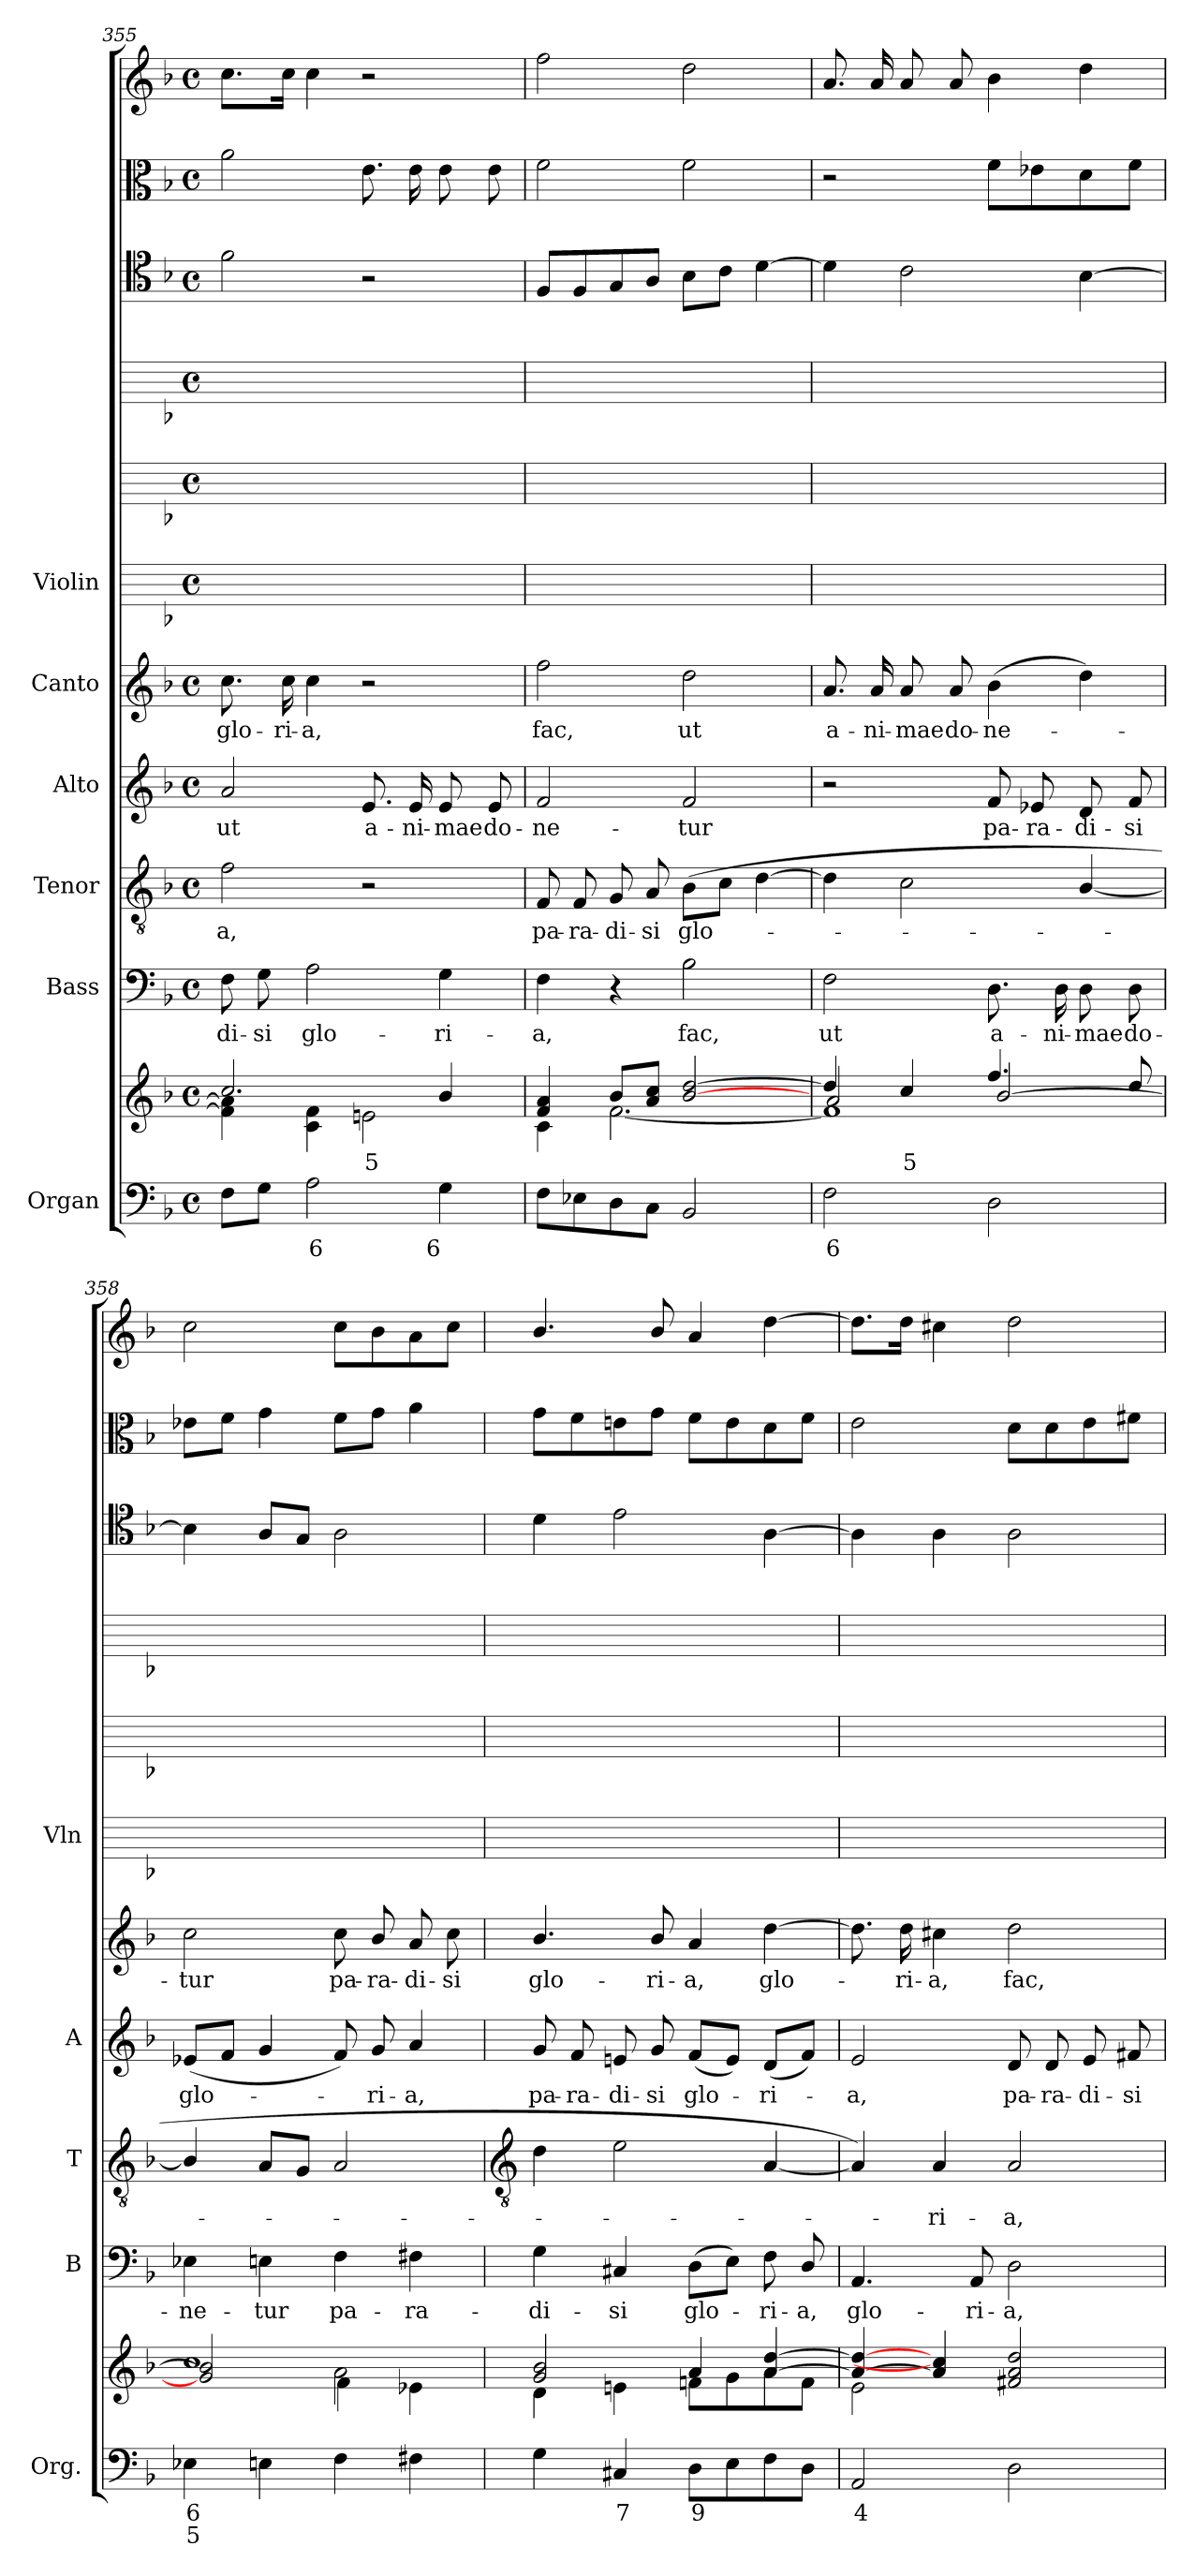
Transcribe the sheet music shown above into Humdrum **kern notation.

**kern	**text	**text	**kern	**text	**kern	**text	**kern	**text	**kern	**text	**kern	**text	**kern	**kern	**kern	**kern	**kern	**kern
*part6	*part6	*part6	*part6	*part6	*part5	*part5	*part4	*part4	*part3	*part3	*part2	*part2	*part1	*part1	*part1	*part1	*part1	*part1
*staff12	*staff12	*staff12	*staff11	*staff11	*staff10	*staff10	*staff9	*staff9	*staff8	*staff8	*staff7	*staff7	*staff6	*staff5	*staff4	*staff3	*staff2	*staff1
*I"Organ	*	*	*	*	*I"Bass	*	*I"Tenor	*	*I"Alto	*	*I"Canto	*	*I"Violin	*	*	*	*	*
*I'Org.	*	*	*	*	*I'B	*	*I'T	*	*I'A	*	*	*	*I'Vln	*	*	*	*	*
!!LO:LB:g=z
*clefF4	*	*	*clefG2	*	*clefF4	*	*clefGv2	*	*clefG2	*	*clefG2	*	*	*	*	*clefC4	*clefC3	*clefG2
*k[b-]	*	*	*k[b-]	*	*k[b-]	*	*k[b-]	*	*k[b-]	*	*k[b-]	*	*k[b-]	*k[b-]	*k[b-]	*k[b-]	*k[b-]	*k[b-]
*F:	*	*	*F:	*	*F:	*	*F:	*	*F:	*	*F:	*	*F:	*F:	*F:	*F:	*F:	*F:
*M4/4	*	*	*M4/4	*	*M4/4	*	*M4/4	*	*M4/4	*	*M4/4	*	*M4/4	*M4/4	*M4/4	*M4/4	*M4/4	*M4/4
*met(c)	*	*	*met(c)	*	*met(c)	*	*met(c)	*	*met(c)	*	*met(c)	*	*met(c)	*met(c)	*met(c)	*met(c)	*met(c)	*met(c)
=355	=355	=355	=355	=355	=355	=355	=355	=355	=355	=355	=355	=355	=355	=355	=355	=355	=355	=355
*	*	*	*^	*	*	*	*	*	*	*	*	*	*	*	*	*	*	*
*	*	*	*	*^	*	*	*	*	*	*	*	*	*	*	*	*	*	*	*
!	!	!	!	!	!	!	!	!LO:LY:b	!	!LO:LY:b	!	!LO:LY:b	!	!LO:LY:b	!	!	!	!	!	!
8FL	.	.	2.cc/	4f\] 4a\]	1ryy	.	8F	-di-	2f	-a,	2a	ut	8.cc	glo-	1ryy	1ryy	1ryy	2f	2a	8.ccL
!	!	!	!	!	!	!	!	!LO:LY:b	!	!	!	!	!	!	!	!	!	!	!	!
8GJ	.	.	.	.	.	.	8G	-si	.	.	.	.	.	.	.	.	.	.	.	.
!	!	!	!	!	!	!	!	!	!	!	!	!	!	!LO:LY:b	!	!	!	!	!	!
.	.	.	.	.	.	.	.	.	.	.	.	.	16cc	-ri-	.	.	.	.	.	16ccJ
!	!LO:LY:b	!	!	!	!	!	!	!LO:LY:b	!	!	!	!	!	!LO:LY:b	!	!	!	!	!	!
2A	6	.	.	4c\ 4f\	.	.	2A	glo-	.	.	.	.	4cc	-a,	.	.	.	.	.	4cc
!	!	!	!	!	!	!LO:LY:b	!	!	!	!	!	!LO:LY:b	!	!	!	!	!	!	!	!
.	.	.	.	2en\	.	5	.	.	2r	.	8.e	a-	2r	.	.	.	.	2r	8.eL	2r
!	!	!	!	!	!	!	!	!	!	!	!	!LO:LY:b	!	!	!	!	!	!	!	!
.	.	.	.	.	.	.	.	.	.	.	16e	-ni-	.	.	.	.	.	.	16eL	.
!	!LO:LY:b	!	!	!	!	!	!	!LO:LY:b	!	!	!	!LO:LY:b	!	!	!	!	!	!	!	!
4G	6	.	4b-/	.	.	.	4G	-ri-	.	.	8e	-mae	.	.	.	.	.	.	8e	.
!	!	!	!	!	!	!	!	!	!	!	!	!LO:LY:b	!	!	!	!	!	!	!	!
.	.	.	.	.	.	.	.	.	.	.	8e	do-	.	.	.	.	.	.	8eJ	.
=356	=356	=356	=356	=356	=356	=356	=356	=356	=356	=356	=356	=356	=356	=356	=356	=356	=356	=356	=356	=356
!	!	!	!	!	!	!	!	!LO:LY:b	!	!LO:LY:b	!	!LO:LY:b	!	!LO:LY:b	!	!	!	!	!	!
8FL	.	.	4f/ 4a/	4c\	1ryy	.	4F	-a,	8F	pa-	2f	-ne-	2ff	fac,	1ryy	1ryy	1ryy	8FL	2f	2ff
!	!	!	!	!	!	!	!	!	!	!LO:LY:b	!	!	!	!	!	!	!	!	!	!
8E-X	.	.	.	.	.	.	.	.	8F	-ra-	.	.	.	.	.	.	.	8F	.	.
!	!	!	!	!	!	!	!	!	!	!LO:LY:b	!	!	!	!	!	!	!	!	!	!
8D	.	.	8b-/L	[2.f\	.	.	4r	.	8G	-di-	.	.	.	.	.	.	.	8G	.	.
!	!	!	!	!	!	!	!	!	!	!LO:LY:b	!	!	!	!	!	!	!	!	!	!
8CJ	.	.	8a/ 8cc/J	.	.	.	.	.	8A	-si	.	.	.	.	.	.	.	8AJ	.	.
!	!	!	!	!	!	!	!	!LO:LY:b	!	!LO:LY:b	!	!LO:LY:b	!	!LO:LY:b	!	!	!	!	!	!
2BB-	.	.	[2b-/ [2dd/	.	.	.	2B-	fac,	(>8B-L	glo-	2f	-tur	2dd	ut	.	.	.	8B-L	2f	2dd
.	.	.	.	.	.	.	.	.	8cJ	.	.	.	.	.	.	.	.	8cJ	.	.
.	.	.	.	.	.	.	.	.	[4d	.	.	.	.	.	.	.	.	[4d	.	.
=357	=357	=357	=357	=357	=357	=357	=357	=357	=357	=357	=357	=357	=357	=357	=357	=357	=357	=357	=357	=357
!	!LO:LY:b	!	!	!	!	!	!	!LO:LY:b	!	!	!	!	!	!LO:LY:b	!	!	!	!	!	!
2F	6	.	4dd/]	1f\]	2a	.	2F	ut	4d]	.	2r	.	8.a	a-	1ryy	1ryy	1ryy	4d]	2r	8.aL
!	!	!	!	!	!	!	!	!	!	!	!	!	!	!LO:LY:b	!	!	!	!	!	!
.	.	.	.	.	.	.	.	.	.	.	.	.	16a	-ni-	.	.	.	.	.	16aL
!	!	!	!	!	!	!LO:LY:b	!	!	!	!	!	!	!	!LO:LY:b	!	!	!	!	!	!
.	.	.	4cc/	.	.	5	.	.	2c	.	.	.	8a	-mae	.	.	.	2c	.	8a
!	!	!	!	!	!	!	!	!	!	!	!	!	!	!LO:LY:b	!	!	!	!	!	!
.	.	.	.	.	.	.	.	.	.	.	.	.	8a	do-	.	.	.	.	.	8aJ
!	!	!	!	!	!	!	!	!LO:LY:b	!	!	!	!LO:LY:b	!	!LO:LY:b	!	!	!	!	!	!
2D	.	.	4.ff/	.	[2b-	.	8.D	a-	.	.	8f	pa-	(>4b-	-ne-	.	.	.	.	8fL	4b-
!	!	!	!	!	!	!	!	!	!	!	!	!LO:LY:b	!	!	!	!	!	!	!	!
.	.	.	.	.	.	.	.	.	.	.	8e-X	-ra-	.	.	.	.	.	.	8e-X	.
!	!	!	!	!	!	!	!	!LO:LY:b	!	!	!	!	!	!	!	!	!	!	!	!
.	.	.	.	.	.	.	16D	-ni-	.	.	.	.	.	.	.	.	.	.	.	.
!	!	!	!	!	!	!	!	!LO:LY:b	!	!	!	!LO:LY:b	!	!	!	!	!	!	!	!
.	.	.	.	.	.	.	8D	-mae	[4B-/	.	8d	-di-	4dd)	.	.	.	.	[4B-	8d	4dd
!	!	!	!	!	!	!	!	!LO:LY:b	!	!	!	!LO:LY:b	!	!	!	!	!	!	!	!
.	.	.	8dd/	.	.	.	8D	do-	.	.	8f	-si	.	.	.	.	.	.	8fJ	.
=358	=358	=358	=358	=358	=358	=358	=358	=358	=358	=358	=358	=358	=358	=358	=358	=358	=358	=358	=358	=358
!	!LO:LY:b	!LO:LY:b	!	!	!	!	!	!LO:LY:b	!	!	!	!LO:LY:b	!	!LO:LY:b	!	!	!	!	!	!
4E-X	6	5	1cc/	2ryy	2g] 2b-]	.	4E-X	-ne-	4B-/]	.	(<8e-XL	glo-	2cc	tur	1ryy	1ryy	1ryy	4B-]	8e-XL	2cc
.	.	.	.	.	.	.	.	.	.	.	8fJ	.	.	.	.	.	.	.	8fJ	.
!	!	!	!	!	!	!	!	!LO:LY:b	!	!	!	!	!	!	!	!	!	!	!	!
4En	.	.	.	.	.	.	4En	-tur	8AL	.	4g	.	.	.	.	.	.	8AL	4g	.
.	.	.	.	.	.	.	.	.	8GJ	.	.	.	.	.	.	.	.	8GJ	.	.
!	!	!	!	!	!	!	!	!LO:LY:b	!	!	!	!	!	!LO:LY:b	!	!	!	!	!	!
4F	.	.	.	2a\	4f\	.	4F	pa-	2A	.	8f)	.	8cc	pa-	.	.	.	2A	8fL	8ccL
!	!	!	!	!	!	!	!	!	!	!	!	!LO:LY:b	!	!LO:LY:b	!	!	!	!	!	!
.	.	.	.	.	.	.	.	.	.	.	8g	ri-	8b-/	-ra-	.	.	.	.	8gJ	8b-
!	!	!	!	!	!	!	!	!LO:LY:b	!	!	!	!LO:LY:b	!	!LO:LY:b	!	!	!	!	!	!
4F#X	.	.	.	.	4e-X\	.	4F#X	-ra-	.	.	4a	-a,	8a	-di-	.	.	.	.	4a	8a
!	!	!	!	!	!	!	!	!	!	!	!	!	!	!LO:LY:b	!	!	!	!	!	!
.	.	.	.	.	.	.	.	.	.	.	.	.	8cc	-si	.	.	.	.	.	8ccJ
!!LO:LB:g=z
=359	=359	=359	=359	=359	=359	=359	=359	=359	=359	=359	=359	=359	=359	=359	=359	=359	=359	=359	=359	=359
*	*	*	*	*	*	*	*	*	*clefGv2	*	*	*	*	*	*	*	*	*	*	*
!	!	!	!	!	!	!	!	!LO:LY:b	!	!	!	!LO:LY:b	!	!LO:LY:b	!	!	!	!	!	!
4G	.	.	2g/ 2b-/	4d\	1ryy	.	4G	-di-	4d	.	8g	pa-	4.b-/	glo-	1ryy	1ryy	1ryy	4d	8gL	4.b-/
!	!	!	!	!	!	!	!	!	!	!	!	!LO:LY:b	!	!	!	!	!	!	!	!
.	.	.	.	.	.	.	.	.	.	.	8f	-ra-	.	.	.	.	.	.	8f	.
!	!LO:LY:b	!	!	!	!	!	!	!LO:LY:b	!	!	!	!LO:LY:b	!	!	!	!	!	!	!	!
4C#X	7	.	.	4en\	.	.	4C#X	-si	2e	.	8en	-di-	.	.	.	.	.	2e	8en	.
!	!	!	!	!	!	!	!	!	!	!	!	!LO:LY:b	!	!LO:LY:b	!	!	!	!	!	!
.	.	.	.	.	.	.	.	.	.	.	8g	-si	8b-/	-ri-	.	.	.	.	8gJ	8b-/
!	!LO:LY:b	!	!	!	!	!	!	!LO:LY:b	!	!	!	!LO:LY:b	!	!LO:LY:b	!	!	!	!	!	!
8DL	9	.	4a/	8fn\L	.	.	(>8DL	glo-	.	.	(<8fL	glo-	4a	-a,	.	.	.	.	8fL	4a
8E	.	.	.	8g\	.	.	8EJ)	.	.	.	8eJ)	.	.	.	.	.	.	.	8e	.
!	!	!	!	!	!	!	!	!LO:LY:b	!	!	!	!LO:LY:b	!	!LO:LY:b	!	!	!	!	!	!
8F	.	.	[4a/ [4dd/	8a\	.	.	8F	ri-	[4A	.	(<8dL	ri-	[4dd	glo-	.	.	.	[4A	8d	[4dd
!	!	!	!	!	!	!	!	!LO:LY:b	!	!	!	!	!	!	!	!	!	!	!	!
8DJ	.	.	.	8f\J	.	.	8D/	-a,	.	.	8fJ)	.	.	.	.	.	.	.	8fJ	.
=360	=360	=360	=360	=360	=360	=360	=360	=360	=360	=360	=360	=360	=360	=360	=360	=360	=360	=360	=360	=360
!	!LO:LY:b	!	!	!	!	!	!	!LO:LY:b	!	!	!	!LO:LY:b	!	!	!	!	!	!	!	!
2AA	4	.	4a/_ 4dd/_	2e\	1ryy	.	4.AA	glo-	4A])	.	2e	a,	8.dd]	.	1ryy	1ryy	1ryy	4A]	2e	8.ddL]
!	!	!	!	!	!	!	!	!	!	!	!	!	!	!LO:LY:b	!	!	!	!	!	!
.	.	.	.	.	.	.	.	.	.	.	.	.	16dd	ri-	.	.	.	.	.	16ddJ
!	!	!	!	!	!	!	!	!	!	!LO:LY:b	!	!	!	!LO:LY:b	!	!	!	!	!	!
.	.	.	4a/] 4cc#/]	.	.	.	.	.	4A	ri-	.	.	4cc#X	-a,	.	.	.	4A	.	4cc#X
!	!	!	!	!	!	!	!	!LO:LY:b	!	!	!	!	!	!	!	!	!	!	!	!
.	.	.	.	.	.	.	8AA	-ri-	.	.	.	.	.	.	.	.	.	.	.	.
!	!	!	!	!	!	!	!	!LO:LY:b	!	!LO:LY:b	!	!LO:LY:b	!	!LO:LY:b	!	!	!	!	!	!
2D	.	.	2f#X/ 2a/ 2dd/	2ryy	.	.	2D	-a,	2A	-a,	8d	pa-	2dd	fac,	.	.	.	2A	8dL	2dd
!	!	!	!	!	!	!	!	!	!	!	!	!LO:LY:b	!	!	!	!	!	!	!	!
.	.	.	.	.	.	.	.	.	.	.	8d	-ra-	.	.	.	.	.	.	8d	.
!	!	!	!	!	!	!	!	!	!	!	!	!LO:LY:b	!	!	!	!	!	!	!	!
.	.	.	.	.	.	.	.	.	.	.	8e	-di-	.	.	.	.	.	.	8e	.
!	!	!	!	!	!	!	!	!	!	!	!	!LO:LY:b	!	!	!	!	!	!	!	!
.	.	.	.	.	.	.	.	.	.	.	8f#X	-si	.	.	.	.	.	.	8f#XJ	.
*	*	*	*v	*v	*v	*	*	*	*	*	*	*	*	*	*	*	*	*	*	*
=	=	=	=	=	=	=	=	=	=	=	=	=	=	=	=	=	=	=
*-	*-	*-	*-	*-	*-	*-	*-	*-	*-	*-	*-	*-	*-	*-	*-	*-	*-	*-
